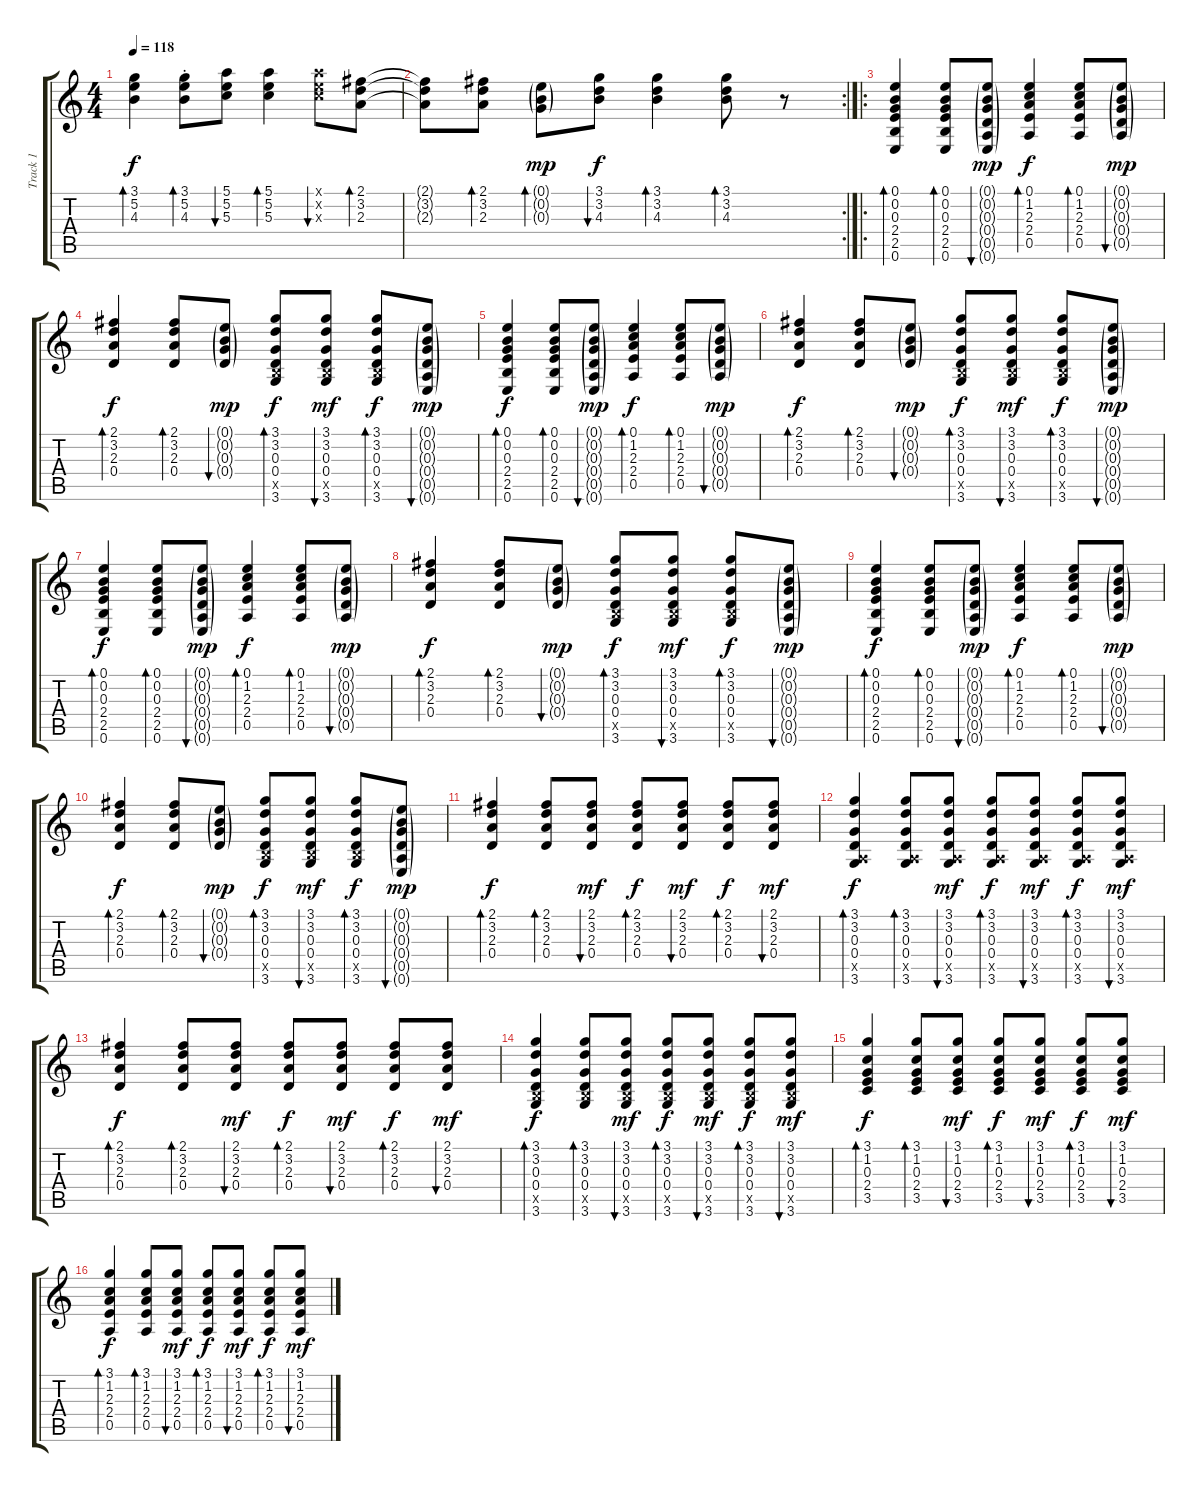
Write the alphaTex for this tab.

\track ("Track 1" "Track 1") {instrument acousticguitarsteel}
\staff {score tabs}
\tuning (E4 B3 G3 D3 A2 E2) {hide}
\ts (4 4)
\tempo 118
\clef g2
\ks c
(3.1 5.2 4.3).4{bd 60 dy f} (3.1{st} 5.2{st} 4.3{st}).8{bd 60} (5.1 5.2 5.3).8{bu 60} (5.1 5.2 5.3).4{bd 60} (5.1{x} 5.2{x} 5.3{x}).8{bu 60} (2.1 3.2 2.3).8{bd 60} |
\rc 2
(2.1{t} 3.2{t} 2.3{t}).8 (2.1 3.2 2.3).8{bd 60} (0.1{g} 0.2{g} 0.3{g}).8{bd 60 dy mp} (3.1 3.2 4.3).8{bu 60 dy f} (3.1 3.2 4.3).4{bd 60} (3.1 3.2 4.3).8{bd 60} r.8 |
\ro
(0.1 0.2 0.3 2.4 2.5 0.6).4{bd 30} (0.1 0.2 0.3 2.4 2.5 0.6).8{bd 30} (0.1{g} 0.2{g} 0.3{g} 0.4{g} 0.5{g} 0.6{g}).8{bu 30 dy mp} (0.1 1.2 2.3 2.4 0.5).4{bd 30 dy f} (0.1 1.2 2.3 2.4 0.5).8{bd 30} (0.1{g} 0.2{g} 0.3{g} 0.4{g} 0.5{g}).8{bu 30 dy mp} |
(2.1 3.2 2.3 0.4).4{bd 30 dy f} (2.1 3.2 2.3 0.4).8{bd 30} (0.1{g} 0.2{g} 0.3{g} 0.4{g}).8{bu 30 dy mp} (3.1 3.2 0.3 0.4 2.5{x} 3.6).8{bd 30 dy f} (3.1 3.2 0.3 0.4 2.5{x} 3.6).8{bu 30 dy mf} (3.1 3.2 0.3 0.4 2.5{x} 3.6).8{bd 30 dy f} (0.1{g} 0.2{g} 0.3{g} 0.4{g} 0.5{g} 0.6{g}).8{bu 30 dy mp} |
(0.1 0.2 0.3 2.4 2.5 0.6).4{bd 30 dy f} (0.1 0.2 0.3 2.4 2.5 0.6).8{bd 30} (0.1{g} 0.2{g} 0.3{g} 0.4{g} 0.5{g} 0.6{g}).8{bu 30 dy mp} (0.1 1.2 2.3 2.4 0.5).4{bd 30 dy f} (0.1 1.2 2.3 2.4 0.5).8{bd 30} (0.1{g} 0.2{g} 0.3{g} 0.4{g} 0.5{g}).8{bu 30 dy mp} |
(2.1 3.2 2.3 0.4).4{bd 30 dy f} (2.1 3.2 2.3 0.4).8{bd 30} (0.1{g} 0.2{g} 0.3{g} 0.4{g}).8{bu 30 dy mp} (3.1 3.2 0.3 0.4 2.5{x} 3.6).8{bd 30 dy f} (3.1 3.2 0.3 0.4 2.5{x} 3.6).8{bu 30 dy mf} (3.1 3.2 0.3 0.4 2.5{x} 3.6).8{bd 30 dy f} (0.1{g} 0.2{g} 0.3{g} 0.4{g} 0.5{g} 0.6{g}).8{bu 30 dy mp} |
(0.1 0.2 0.3 2.4 2.5 0.6).4{bd 30 dy f} (0.1 0.2 0.3 2.4 2.5 0.6).8{bd 30} (0.1{g} 0.2{g} 0.3{g} 0.4{g} 0.5{g} 0.6{g}).8{bu 30 dy mp} (0.1 1.2 2.3 2.4 0.5).4{bd 30 dy f} (0.1 1.2 2.3 2.4 0.5).8{bd 30} (0.1{g} 0.2{g} 0.3{g} 0.4{g} 0.5{g}).8{bu 30 dy mp} |
(2.1 3.2 2.3 0.4).4{bd 30 dy f} (2.1 3.2 2.3 0.4).8{bd 30} (0.1{g} 0.2{g} 0.3{g} 0.4{g}).8{bu 30 dy mp} (3.1 3.2 0.3 0.4 2.5{x} 3.6).8{bd 30 dy f} (3.1 3.2 0.3 0.4 2.5{x} 3.6).8{bu 30 dy mf} (3.1 3.2 0.3 0.4 2.5{x} 3.6).8{bd 30 dy f} (0.1{g} 0.2{g} 0.3{g} 0.4{g} 0.5{g} 0.6{g}).8{bu 30 dy mp} |
(0.1 0.2 0.3 2.4 2.5 0.6).4{bd 30 dy f} (0.1 0.2 0.3 2.4 2.5 0.6).8{bd 30} (0.1{g} 0.2{g} 0.3{g} 0.4{g} 0.5{g} 0.6{g}).8{bu 30 dy mp} (0.1 1.2 2.3 2.4 0.5).4{bd 30 dy f} (0.1 1.2 2.3 2.4 0.5).8{bd 30} (0.1{g} 0.2{g} 0.3{g} 0.4{g} 0.5{g}).8{bu 30 dy mp} |
(2.1 3.2 2.3 0.4).4{bd 30 dy f} (2.1 3.2 2.3 0.4).8{bd 30} (0.1{g} 0.2{g} 0.3{g} 0.4{g}).8{bu 30 dy mp} (3.1 3.2 0.3 0.4 2.5{x} 3.6).8{bd 30 dy f} (3.1 3.2 0.3 0.4 2.5{x} 3.6).8{bu 30 dy mf} (3.1 3.2 0.3 0.4 2.5{x} 3.6).8{bd 30 dy f} (0.1{g} 0.2{g} 0.3{g} 0.4{g} 0.5{g} 0.6{g}).8{bu 30 dy mp} |
(2.1 3.2 2.3 0.4).4{bd 30 dy f} (2.1 3.2 2.3 0.4).8{bd 30} (2.1 3.2 2.3 0.4).8{bu 30 dy mf} (2.1 3.2 2.3 0.4).8{bd 30 dy f} (2.1 3.2 2.3 0.4).8{bu 30 dy mf} (2.1 3.2 2.3 0.4).8{bd 30 dy f} (2.1 3.2 2.3 0.4).8{bu 30 dy mf} |
(3.1 3.2 0.3 0.4 0.5{x} 3.6).4{bd 30 dy f} (3.1 3.2 0.3 0.4 0.5{x} 3.6).8{bd 30} (3.1 3.2 0.3 0.4 0.5{x} 3.6).8{bu 30 dy mf} (3.1 3.2 0.3 0.4 0.5{x} 3.6).8{bd 30 dy f} (3.1 3.2 0.3 0.4 0.5{x} 3.6).8{bu 30 dy mf} (3.1 3.2 0.3 0.4 0.5{x} 3.6).8{bd 30 dy f} (3.1 3.2 0.3 0.4 0.5{x} 3.6).8{bu 30 dy mf} |
(2.1 3.2 2.3 0.4).4{bd 30 dy f} (2.1 3.2 2.3 0.4).8{bd 30} (2.1 3.2 2.3 0.4).8{bu 30 dy mf} (2.1 3.2 2.3 0.4).8{bd 30 dy f} (2.1 3.2 2.3 0.4).8{bu 30 dy mf} (2.1 3.2 2.3 0.4).8{bd 30 dy f} (2.1 3.2 2.3 0.4).8{bu 30 dy mf} |
(3.1 3.2 0.3 0.4 2.5{x} 3.6).4{bd 30 dy f} (3.1 3.2 0.3 0.4 2.5{x} 3.6).8{bd 30} (3.1 3.2 0.3 0.4 2.5{x} 3.6).8{bu 30 dy mf} (3.1 3.2 0.3 0.4 2.5{x} 3.6).8{bd 30 dy f} (3.1 3.2 0.3 0.4 2.5{x} 3.6).8{bu 30 dy mf} (3.1 3.2 0.3 0.4 2.5{x} 3.6).8{bd 30 dy f} (3.1 3.2 0.3 0.4 2.5{x} 3.6).8{bu 30 dy mf} |
(3.1 1.2 0.3 2.4 3.5).4{bd 30 dy f} (3.1 1.2 0.3 2.4 3.5).8{bd 30} (3.1 1.2 0.3 2.4 3.5).8{bu 30 dy mf} (3.1 1.2 0.3 2.4 3.5).8{bd 30 dy f} (3.1 1.2 0.3 2.4 3.5).8{bu 30 dy mf} (3.1 1.2 0.3 2.4 3.5).8{bd 30 dy f} (3.1 1.2 0.3 2.4 3.5).8{bu 30 dy mf} |
(3.1 1.2 2.3 2.4 0.5).4{bd 30 dy f} (3.1 1.2 2.3 2.4 0.5).8{bd 30} (3.1 1.2 2.3 2.4 0.5).8{bu 30 dy mf} (3.1 1.2 2.3 2.4 0.5).8{bd 30 dy f} (3.1 1.2 2.3 2.4 0.5).8{bu 30 dy mf} (3.1 1.2 2.3 2.4 0.5).8{bd 30 dy f} (3.1 1.2 2.3 2.4 0.5).8{bu 30 dy mf}
